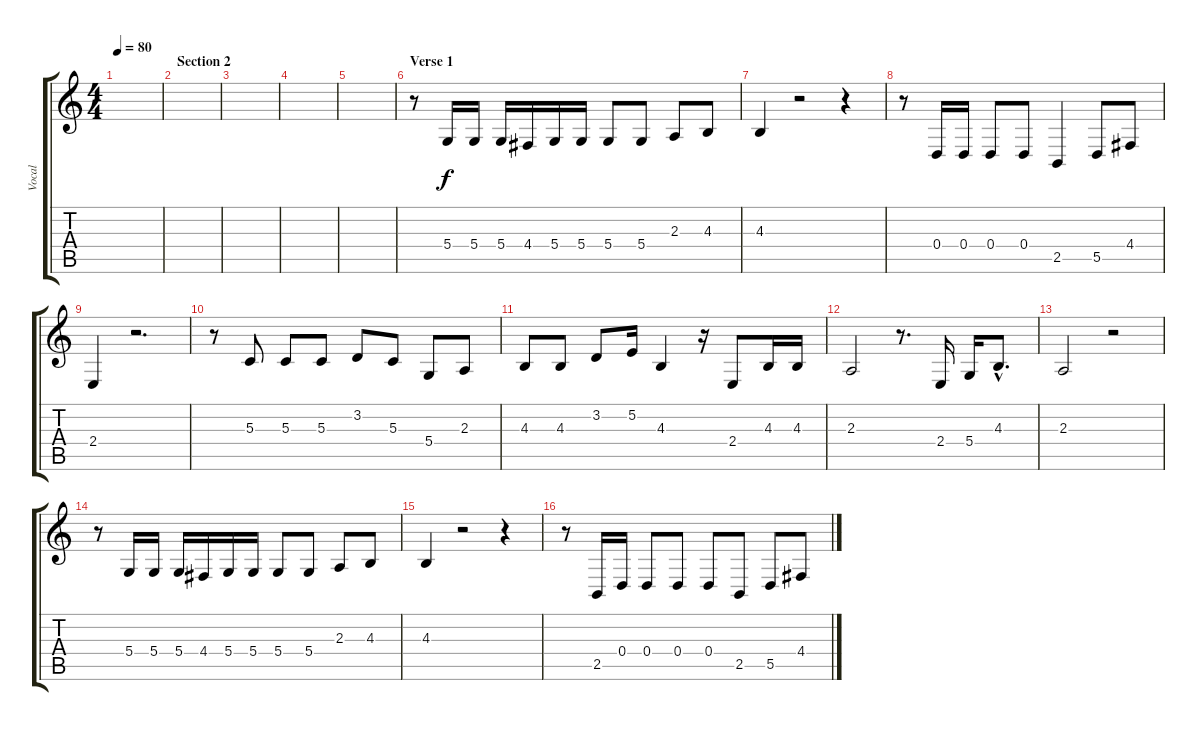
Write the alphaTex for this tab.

\track ("Vocal" "Vocal") {instrument viola}
\staff {score tabs}
\tuning (E4 B3 G3 D3 A2 E2) {hide}
\ts (4 4)
\tempo 80
\clef g2
\ks c
|
\section ("" "Section 2")
|
|
|
|
\section ("" "Verse 1")
r.8 5.4.16 5.4.16 5.4.16 4.4.16 5.4.16 5.4.16 5.4.8 5.4.8 2.3.8 4.3.8 |
4.3.4 r.2 r.4 |
r.8 0.4.16 0.4.16 0.4.8 0.4.8 2.5.4 5.5.8 4.4.8 |
2.4.4 r.2{d} |
r.8 5.3.8 5.3.8 5.3.8 3.2.8 5.3.8 5.4.8 2.3.8 |
4.3.8 4.3.8 3.2.8 5.2.16 4.3.4 r.16 2.4.8 4.3.16 4.3.16 |
2.3.2 r.8{d} 2.4.16 5.4.16 4.3{hac}.8{d} |
2.3.2 r.2 |
r.8 5.4.16 5.4.16 5.4.16 4.4.16 5.4.16 5.4.16 5.4.8 5.4.8 2.3.8 4.3.8 |
4.3.4 r.2 r.4 |
r.8 2.5.16 0.4.16 0.4.8 0.4.8 0.4.8 2.5.8 5.5.8 4.4.8
